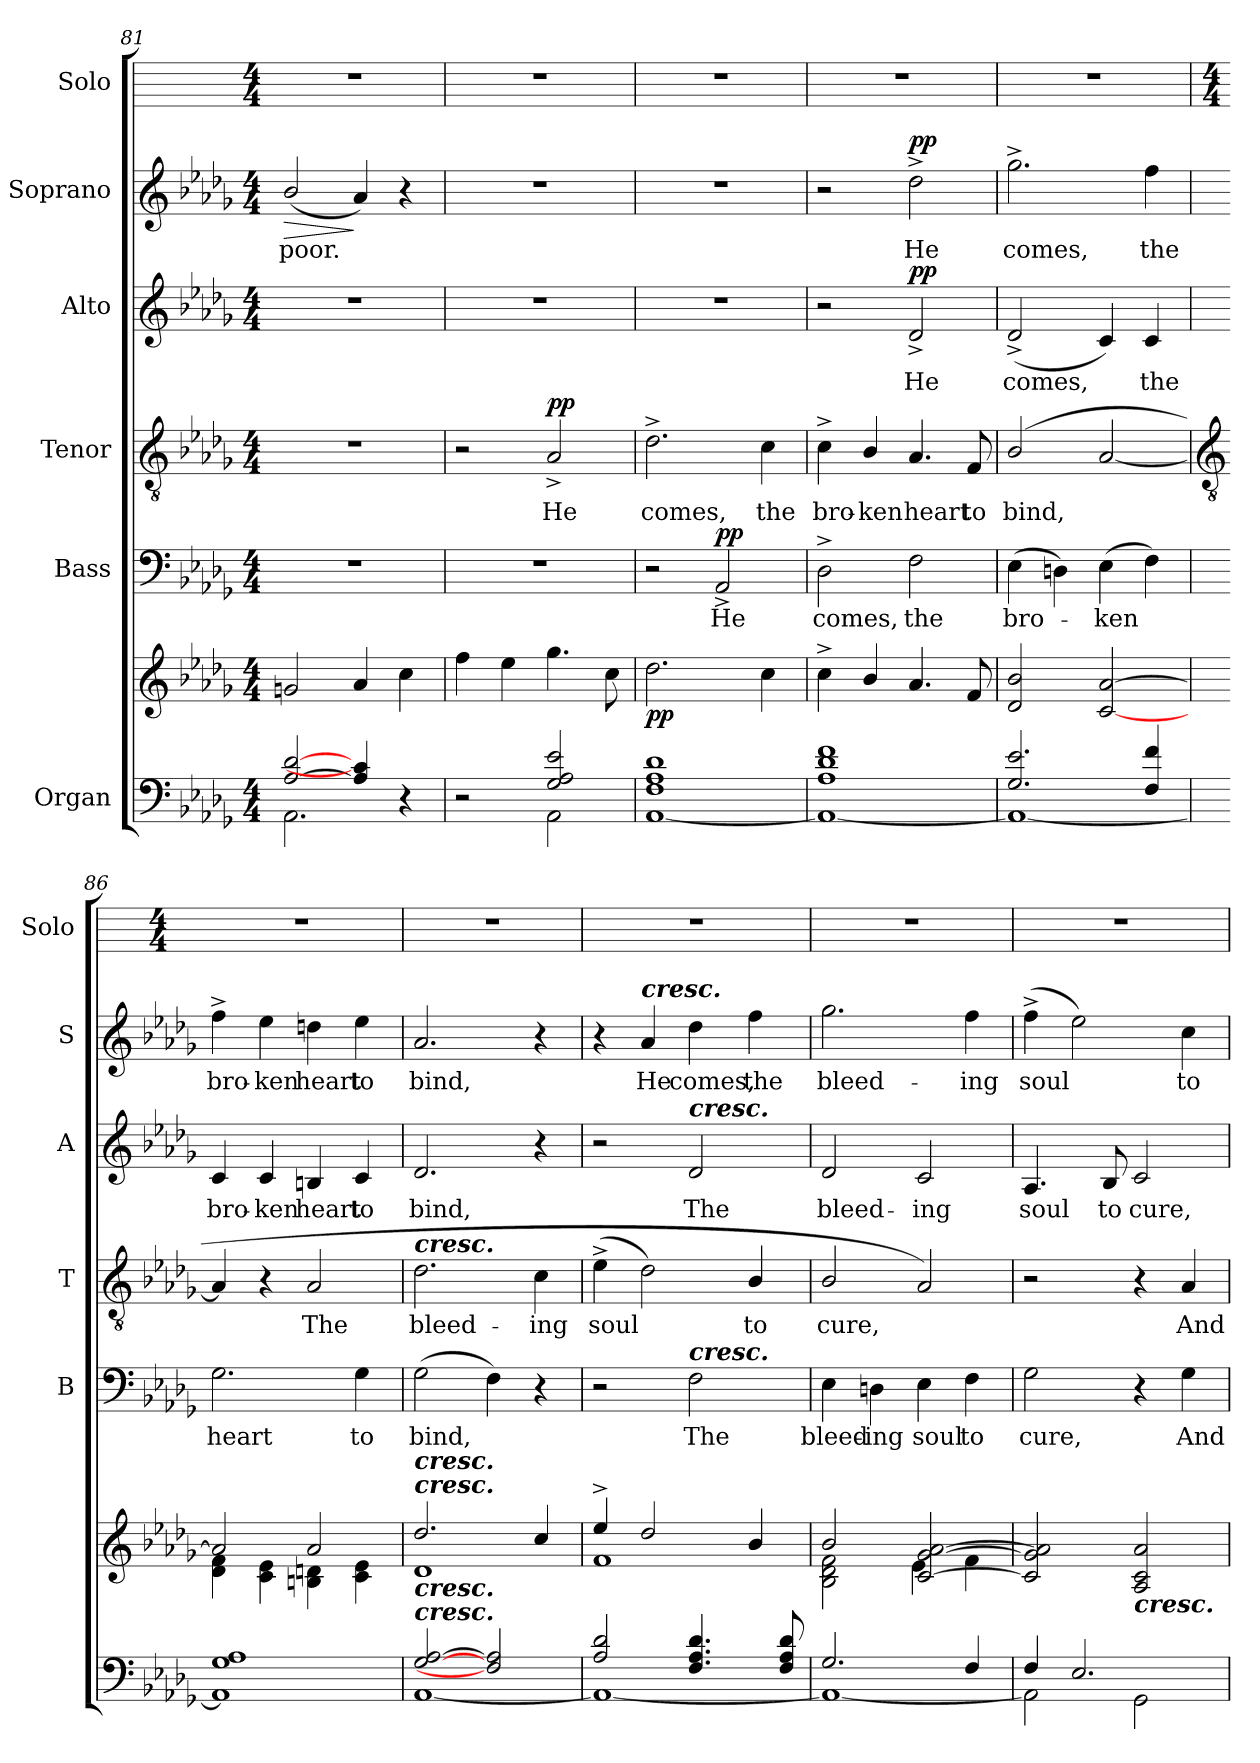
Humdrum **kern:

**kern	**kern	**dynam	**kern	**text	**dynam	**kern	**text	**dynam	**kern	**text	**dynam	**kern	**text	**dynam	**kern
*part6	*part6	*part6	*part5	*part5	*part5	*part4	*part4	*part4	*part3	*part3	*part3	*part2	*part2	*part2	*part1
*staff7	*staff6	*staff6/7	*staff5	*staff5	*staff5	*staff4	*staff4	*staff4	*staff3	*staff3	*staff3	*staff2	*staff2	*staff2	*staff1
*I"Organ	*	*	*I"Bass	*	*	*I"Tenor	*	*	*I"Alto	*	*	*I"Soprano	*	*	*I"Solo
*	*	*	*I'B	*	*	*I'T	*	*	*I'A	*	*	*I'S	*	*	*I'Solo
*clefF4	*clefG2	*	*clefF4	*	*	*clefGv2	*	*	*clefG2	*	*	*clefG2	*	*	*
*k[b-e-a-d-g-]	*k[b-e-a-d-g-]	*	*k[b-e-a-d-g-]	*	*	*k[b-e-a-d-g-]	*	*	*k[b-e-a-d-g-]	*	*	*k[b-e-a-d-g-]	*	*	*
*D-:	*D-:	*	*D-:	*	*	*D-:	*	*	*D-:	*	*	*D-:	*	*	*
*M4/4	*M4/4	*	*M4/4	*	*	*M4/4	*	*	*M4/4	*	*	*M4/4	*	*	*M4/4
=81	=81	=81	=81	=81	=81	=81	=81	=81	=81	=81	=81	=81	=81	=81	=81
*^	*	*	*	*	*	*	*	*	*	*	*	*	*	*	*
!	!	!	!	!	!	!	!	!	!	!	!	!	!	!LO:LY:b	!LO:HP:b	!
[2A-/ [2d-/	2.AA-\	2gn	.	1r	.	.	1r	.	.	1r	.	.	(<2b-/	poor.	>	1r
4A-/] 4c/]	.	4a-	.	.	.	.	.	.	.	.	.	.	4a-)	.	]	.
4r	4ryy	4cc	.	.	.	.	.	.	.	.	.	.	4r	.	.	.
=82	=82	=82	=82	=82	=82	=82	=82	=82	=82	=82	=82	=82	=82	=82	=82	=82
2ryy	2r	4ff	.	1r	.	.	2r	.	.	1r	.	.	1r	.	.	1r
.	.	4ee-	.	.	.	.	.	.	.	.	.	.	.	.	.	.
!	!	!	!	!	!	!	!	!LO:LY:b	!LO:DY:b	!	!	!	!	!	!	!
2G-/ 2A-/ 2e-/	2AA-\	4.gg-	.	.	.	.	2A-^	He	pp	.	.	.	.	.	.	.
.	.	8cc	.	.	.	.	.	.	.	.	.	.	.	.	.	.
=83	=83	=83	=83	=83	=83	=83	=83	=83	=83	=83	=83	=83	=83	=83	=83	=83
!	!	!	!LO:DY:b	!	!	!	!	!LO:LY:b	!	!	!	!	!	!	!	!
1F/ 1A-/ 1d-/	[1AA-\	2.dd-	pp	2r	.	.	2.d-^	comes,	.	1r	.	.	1r	.	.	1r
!	!	!	!	!	!LO:LY:b	!LO:DY:b	!	!	!	!	!	!	!	!	!	!
.	.	.	.	2AA-^	He	pp	.	.	.	.	.	.	.	.	.	.
!	!	!	!	!	!	!	!	!LO:LY:b	!	!	!	!	!	!	!	!
.	.	4cc	.	.	.	.	4c	the	.	.	.	.	.	.	.	.
=84	=84	=84	=84	=84	=84	=84	=84	=84	=84	=84	=84	=84	=84	=84	=84	=84
!	!	!	!	!	!LO:LY:b	!	!	!LO:LY:b	!	!	!	!	!	!	!	!
1A-/ 1d-/ 1f/	1AA-\_	4cc^	.	2D-^	comes,	.	4c^	bro-	.	2r	.	.	2r	.	.	1r
!	!	!	!	!	!	!	!	!LO:LY:b	!	!	!	!	!	!	!	!
.	.	4b-/	.	.	.	.	4B-/	-ken	.	.	.	.	.	.	.	.
!	!	!	!	!	!LO:LY:b	!	!	!LO:LY:b	!	!	!LO:LY:b	!LO:DY:b	!	!LO:LY:b	!LO:DY:b	!
.	.	4.a-	.	2F	the	.	4.A-	heart	.	2d-^	He	pp	2dd-^	He	pp	.
!	!	!	!	!	!	!	!	!LO:LY:b	!	!	!	!	!	!	!	!
.	.	8f	.	.	.	.	8F	to	.	.	.	.	.	.	.	.
=85	=85	=85	=85	=85	=85	=85	=85	=85	=85	=85	=85	=85	=85	=85	=85	=85
!	!	!	!	!	!LO:LY:b	!	!	!LO:LY:b	!	!	!LO:LY:b	!	!	!LO:LY:b	!	!
2.G-/ 2.e-/	1AA-\_	2d-/ 2b-/	.	(>4E-	bro-	.	(<2B-/	bind,	.	(<2d-^	comes,	.	2.gg-^	comes,	.	1r
.	.	.	.	4Dn)	.	.	.	.	.	.	.	.	.	.	.	.
!	!	!	!	!	!LO:LY:b	!	!	!	!	!	!	!	!	!	!	!
.	.	[2c [2a-	.	(>4E-	ken	.	[2A-	.	.	4c)	.	.	.	.	.	.
!	!	!	!	!	!	!	!	!	!	!	!LO:LY:b	!	!	!LO:LY:b	!	!
4F/ 4f/	.	.	.	4F)	.	.	.	.	.	4c	the	.	4ff	the	.	.
!!LO:LB:g=z
=86	=86	=86	=86	=86	=86	=86	=86	=86	=86	=86	=86	=86	=86	=86	=86	=86
*	*	*	*	*	*	*	*clefGv2	*	*	*	*	*	*	*	*	*
*	*	*	*	*	*	*	*	*	*	*	*	*	*	*	*	*M4/4
*	*	*^	*	*	*	*	*	*	*	*	*	*	*	*	*	*
!	!	!	!	!	!	!LO:LY:b	!	!	!	!	!	!LO:LY:b	!	!	!LO:LY:b	!	!
1G-/ 1A-/	1AA-\]	2a-/]	4d-\ 4f\	.	2.G-	heart	.	4A-]	.	.	4c	bro-	.	4ff^	bro-	.	1r
!	!	!	!	!	!	!	!	!	!	!	!	!LO:LY:b	!	!	!LO:LY:b	!	!
.	.	.	4c\ 4e-\	.	.	.	.	4r	.	.	4c	-ken	.	4ee-	-ken	.	.
!	!	!	!	!	!	!	!	!	!LO:LY:b	!	!	!LO:LY:b	!	!	!LO:LY:b	!	!
.	.	2a-/	4Bn\ 4dn\	.	.	.	.	2A-	The	.	4Bn	heart	.	4ddn	heart	.	.
!	!	!	!	!	!	!LO:LY:b	!	!	!	!	!	!LO:LY:b	!	!	!LO:LY:b	!	!
.	.	.	4c\ 4e-\	.	4G-	to	.	.	.	.	4c	to	.	4ee-	to	.	.
=87	=87	=87	=87	=87	=87	=87	=87	=87	=87	=87	=87	=87	=87	=87	=87	=87	=87
!	!	!	!	!	!	!	!	!LO:TX:a:Bi:t=cresc.	!	!	!	!	!	!	!	!	!
!	!	!LO:TX:a:Bi:t=cresc.	!	!	!	!	!	!	!	!	!	!	!	!	!	!	!
!	!	!LO:TX:a:Bi:t=cresc.	!	!	!	!	!	!	!	!	!	!	!	!	!	!	!
!LO:TX:a:Bi:t=cresc.	!	!	!	!	!	!	!	!	!	!	!	!	!	!	!	!	!
!LO:TX:a:Bi:t=cresc.	!	!	!	!	!	!	!	!	!	!	!	!	!	!	!	!	!
!	!	!	!	!	!	!LO:LY:b	!	!	!LO:LY:b	!	!	!LO:LY:b	!	!	!LO:LY:b	!	!
[2G-/ [2A-/	[1AA-\	2.dd-/	1d-\	.	(>2G-	bind,	.	2.d-	bleed-	.	2.d-	bind,	.	2.a-	bind,	.	1r
2F/] 2A-/]	.	.	.	.	4F)	.	.	.	.	.	.	.	.	.	.	.	.
!	!	!	!	!	!	!	!	!	!LO:LY:b	!	!	!	!	!	!	!	!
.	.	4cc/	.	.	4r	.	.	4c	-ing	.	4r	.	.	4r	.	.	.
=88	=88	=88	=88	=88	=88	=88	=88	=88	=88	=88	=88	=88	=88	=88	=88	=88	=88
!	!	!	!	!	!	!	!	!	!LO:LY:b	!	!	!	!	!	!	!	!
2A-/ 2d-/	1AA-\_	4ee-^/	1f\	.	2r	.	.	(>4e-^	soul	.	2r	.	.	4r	.	.	1r
!	!	!	!	!	!	!	!	!	!	!	!	!	!	!LO:TX:a:Bi:t=cresc.	!	!	!
!	!	!	!	!	!	!	!	!	!	!	!	!	!	!	!LO:LY:b	!	!
.	.	2dd-/	.	.	.	.	.	2d-)	.	.	.	.	.	4a-	He	.	.
!	!	!	!	!	!	!	!	!	!	!	!LO:TX:a:Bi:t=cresc.	!	!	!	!	!	!
!	!	!	!	!	!LO:TX:a:Bi:t=cresc.	!	!	!	!	!	!	!	!	!	!	!	!
!	!	!	!	!	!	!LO:LY:b	!	!	!	!	!	!LO:LY:b	!	!	!LO:LY:b	!	!
4.F/ 4.A-/ 4.d-/	.	.	.	.	2F	The	.	.	.	.	2d-	The	.	4dd-	comes,	.	.
!	!	!	!	!	!	!	!	!	!LO:LY:b	!	!	!	!	!	!LO:LY:b	!	!
.	.	4b-/	.	.	.	.	.	4B-/	to	.	.	.	.	4ff	the	.	.
8F/ 8A-/ 8d-/	.	.	.	.	.	.	.	.	.	.	.	.	.	.	.	.	.
=89	=89	=89	=89	=89	=89	=89	=89	=89	=89	=89	=89	=89	=89	=89	=89	=89	=89
!	!	!	!	!	!	!LO:LY:b	!	!	!LO:LY:b	!	!	!LO:LY:b	!	!	!LO:LY:b	!	!
2.G-/	1AA-\_	2b-/	2B-\ 2d-\ 2f\	.	4E-	bleed-	.	2B-/	cure,	.	2d-	bleed-	.	2.gg-	bleed-	.	1r
!	!	!	!	!	!	!LO:LY:b	!	!	!	!	!	!	!	!	!	!	!
.	.	.	.	.	4Dn	-ing	.	.	.	.	.	.	.	.	.	.	.
!	!	!	!	!	!	!LO:LY:b	!	!	!	!	!	!LO:LY:b	!	!	!	!	!
.	.	[2c/ [2g-/ [2a-/	4e-\	.	4E-	soul	.	2A-)	.	.	2c	-ing	.	.	.	.	.
!	!	!	!	!	!	!LO:LY:b	!	!	!	!	!	!	!	!	!LO:LY:b	!	!
4F/	.	.	4f\	.	4F	to	.	.	.	.	.	.	.	4ff	-ing	.	.
=90	=90	=90	=90	=90	=90	=90	=90	=90	=90	=90	=90	=90	=90	=90	=90	=90	=90
!	!	!	!	!	!	!LO:LY:b	!	!	!	!	!	!LO:LY:b	!	!	!LO:LY:b	!	!
4F/	2AA-\]	2c/] 2g-/] 2a-/]	1ryy	.	2G-	cure,	.	2r	.	.	4.A-	soul	.	(>4ff^	soul	.	1r
2.E-/	.	.	.	.	.	.	.	.	.	.	.	.	.	2ee-)	.	.	.
!	!	!	!	!	!	!	!	!	!	!	!	!LO:LY:b	!	!	!	!	!
.	.	.	.	.	.	.	.	.	.	.	8B-	to	.	.	.	.	.
!	!	!LO:TX:b:Bi:t=cresc.	!	!	!	!	!	!	!	!	!	!	!	!	!	!	!
!	!	!	!	!	!	!	!	!	!	!	!	!LO:LY:b	!	!	!	!	!
.	2GG-\	2A-/ 2c/ 2a-/	.	.	4r	.	.	4r	.	.	2c	cure,	.	.	.	.	.
!	!	!	!	!	!	!LO:LY:b	!	!	!LO:LY:b	!	!	!	!	!	!LO:LY:b	!	!
.	.	.	.	.	4G-	And	.	4A-	And	.	.	.	.	4cc	to	.	.
*v	*v	*	*	*	*	*	*	*	*	*	*	*	*	*	*	*	*
*	*v	*v	*	*	*	*	*	*	*	*	*	*	*	*	*	*
=	=	=	=	=	=	=	=	=	=	=	=	=	=	=	=
*-	*-	*-	*-	*-	*-	*-	*-	*-	*-	*-	*-	*-	*-	*-	*-
